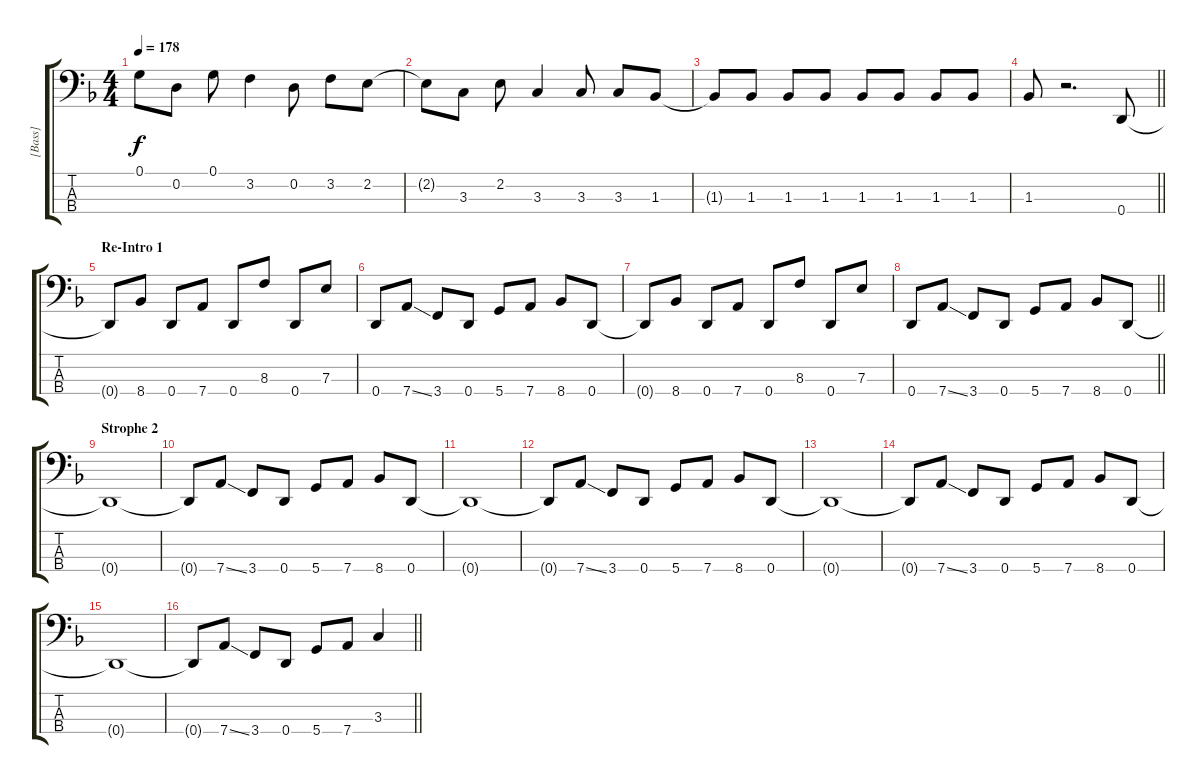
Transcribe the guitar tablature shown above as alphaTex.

\track ("[Bass]" "[Bass]") {instrument electricbassfinger}
\staff {score tabs}
\tuning (G2 D2 A1 D1) {hide}
\ts (4 4)
\tempo 178
\clef f4
\ks dminor
0.1{t}.8{dy f} 0.2.8 0.1.8 3.2.4 0.2.8 3.2.8 2.2.8 |
2.2{t}.8 3.3.8 2.2.8 3.3.4 3.3.8 3.3.8 1.3.8 |
1.3{t}.8 1.3.8 1.3.8 1.3.8 1.3.8 1.3.8 1.3.8 1.3.8 |
\barLineRight lightlight
1.3.8 r.2{d} 0.4.8 |
\section ("" "Re-Intro 1")
0.4{t}.8 8.4.8 0.4.8 7.4.8 0.4.8 8.3.8 0.4.8 7.3.8 |
0.4.8 7.4{ss}.8 3.4.8 0.4.8 5.4.8 7.4.8 8.4.8 0.4.8 |
0.4{t}.8 8.4.8 0.4.8 7.4.8 0.4.8 8.3.8 0.4.8 7.3.8 |
\barLineRight lightlight
0.4.8 7.4{ss}.8 3.4.8 0.4.8 5.4.8 7.4.8 8.4.8 0.4.8 |
\section ("" "Strophe 2")
0.4{t}.1 |
0.4{t}.8 7.4{ss}.8 3.4.8 0.4.8 5.4.8 7.4.8 8.4.8 0.4.8 |
0.4{t}.1 |
0.4{t}.8 7.4{ss}.8 3.4.8 0.4.8 5.4.8 7.4.8 8.4.8 0.4.8 |
0.4{t}.1 |
0.4{t}.8 7.4{ss}.8 3.4.8 0.4.8 5.4.8 7.4.8 8.4.8 0.4.8 |
0.4{t}.1 |
\barLineRight lightlight
0.4{t}.8 7.4{ss}.8 3.4.8 0.4.8 5.4.8 7.4.8 3.3.4
